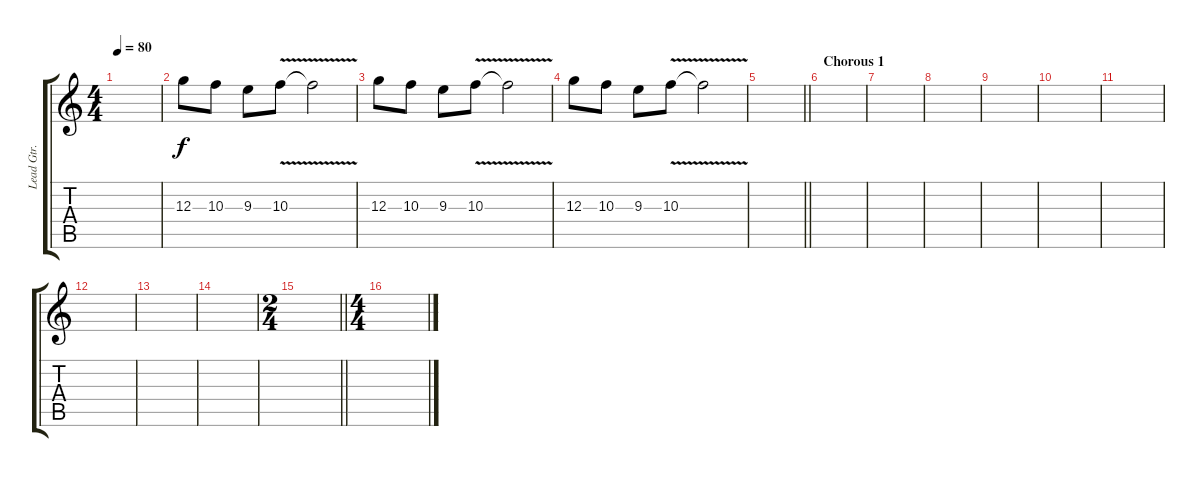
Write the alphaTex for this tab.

\track ("Lead Gtr. 1" "Lead Gtr. ") {instrument distortionguitar}
\staff {score tabs}
\tuning (E4 B3 G3 D3 A2 D2) {hide}
\ts (4 4)
\tempo 80
\clef g2
\ks c
|
12.3.8 10.3.8 9.3.8 10.3{v}.8 10.3{t}.2 |
12.3.8 10.3.8 9.3.8 10.3{v}.8 10.3{t}.2 |
12.3.8 10.3.8 9.3.8 10.3{v}.8 10.3{t}.2 |
\barLineRight lightlight
|
\section ("" "Chorous 1")
|
|
|
|
|
|
|
|
|
\ts (2 4)
\barLineRight lightlight
|
\ts (4 4)
\section ("" "")
